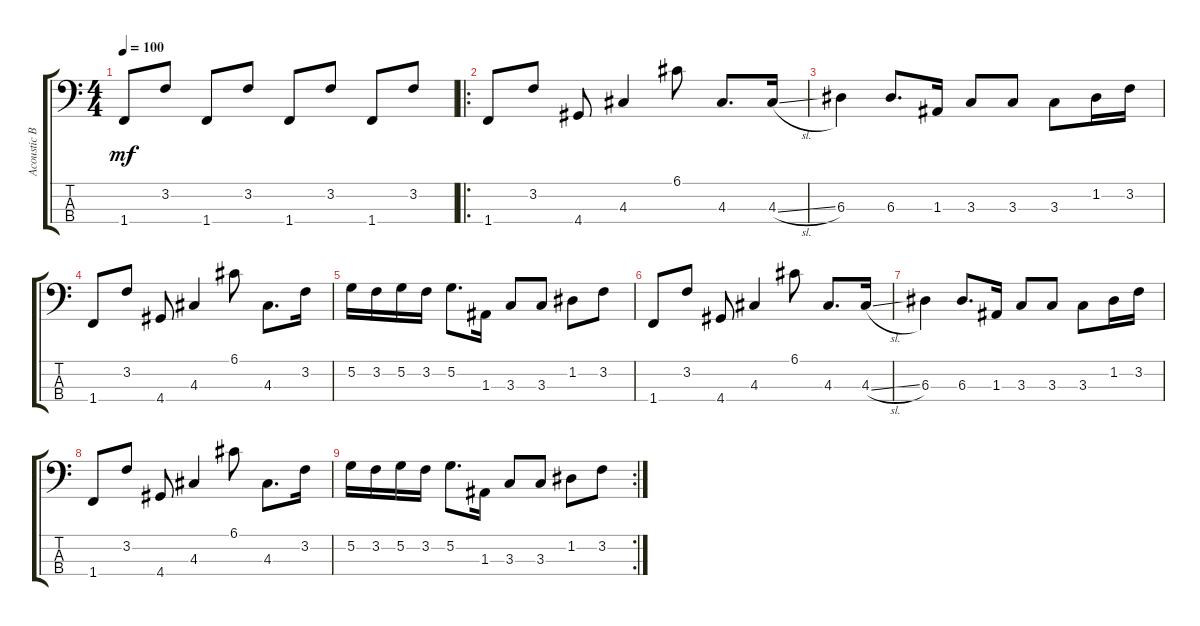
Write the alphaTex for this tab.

\track ("Acoustic Bass" "Acoustic B") {instrument acousticbass}
\staff {score tabs}
\tuning (G2 D2 A1 E1) {hide}
\ts (4 4)
\tempo 100
\clef f4
\ks c
1.4.8{dy mf instrument acousticbass} 3.2.8 1.4.8 3.2.8 1.4.8 3.2.8 1.4.8 3.2.8 |
\ro
1.4.8 3.2.8 4.4.8 4.3.4 6.1.8 4.3.8{d} 4.3{sl}.16 |
6.3.4 6.3.8{d} 1.3.16 3.3.8 3.3.8 3.3.8 1.2.16 3.2.16 |
1.4.8 3.2.8 4.4.8 4.3.4 6.1.8 4.3.8{d} 3.2.16 |
5.2.16 3.2.16 5.2.16 3.2.16 5.2.8{d} 1.3.16 3.3.8 3.3.8 1.2.8 3.2.8 |
1.4.8 3.2.8 4.4.8 4.3.4 6.1.8 4.3.8{d} 4.3{sl}.16 |
6.3.4 6.3.8{d} 1.3.16 3.3.8 3.3.8 3.3.8 1.2.16 3.2.16 |
1.4.8 3.2.8 4.4.8 4.3.4 6.1.8 4.3.8{d} 3.2.16 |
\rc 2
5.2.16 3.2.16 5.2.16 3.2.16 5.2.8{d} 1.3.16 3.3.8 3.3.8 1.2.8 3.2.8
